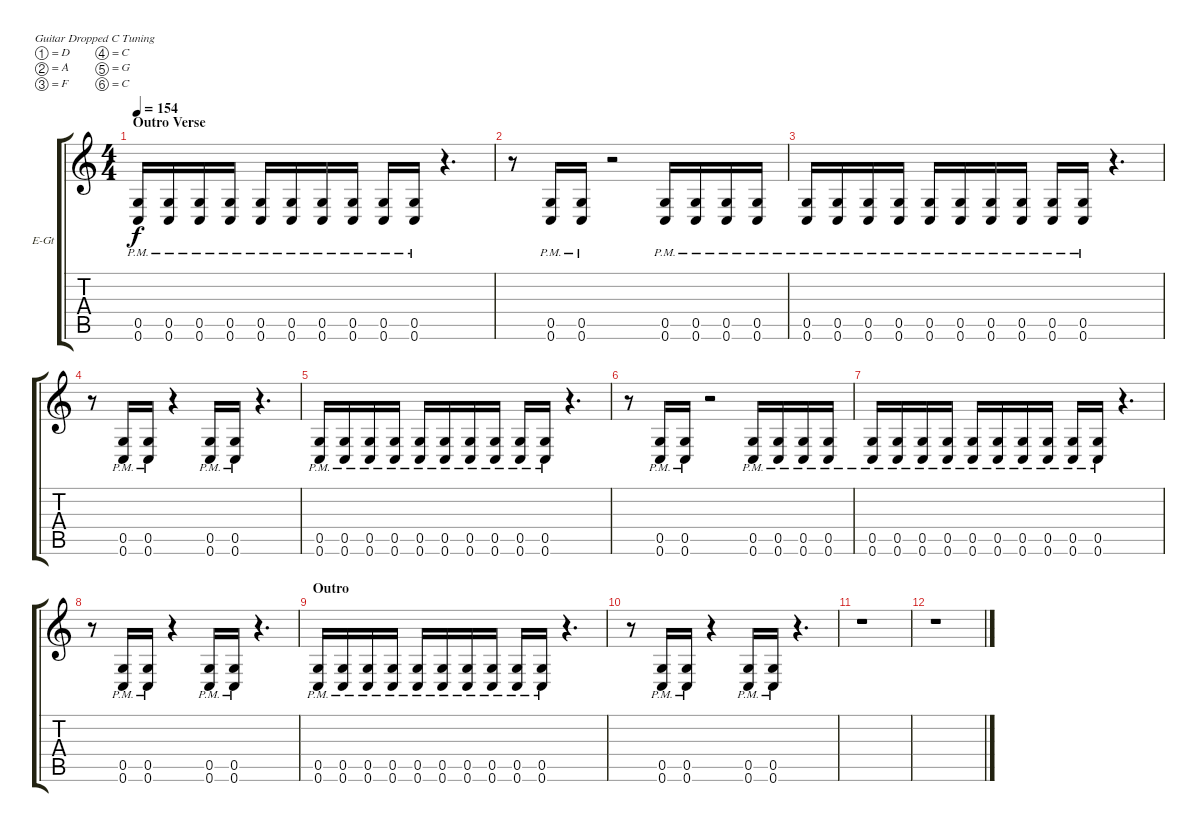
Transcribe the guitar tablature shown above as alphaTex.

\defaultSystemsLayout 4
\bracketExtendMode groupsimilarinstruments
\firstSystemTrackNameOrientation horizontal
\otherSystemsTrackNameOrientation horizontal
\track ("Rhythm Right" "E-Gt") {instrument overdrivenguitar}
\staff {score tabs}
\tuning (D4 A3 F3 C3 G2 C2)
\ts (4 4)
\section ("" "Outro Verse")
\tempo 154
\clef g2
\ks c
(0.6{pm} 0.5{pm}).16{dy f} (0.6{pm} 0.5{pm}).16 (0.6{pm} 0.5{pm}).16 (0.6{pm} 0.5{pm}).16 (0.6{pm} 0.5{pm}).16 (0.6{pm} 0.5{pm}).16 (0.6{pm} 0.5{pm}).16 (0.6{pm} 0.5{pm}).16 (0.6{pm} 0.5{pm}).16 (0.6{pm} 0.5{pm}).16 r.4{d} |
r.8 (0.6{pm} 0.5{pm}).16 (0.6{pm} 0.5{pm}).16 r.2 (0.6{pm} 0.5{pm}).16 (0.6{pm} 0.5{pm}).16 (0.6{pm} 0.5{pm}).16 (0.6{pm} 0.5{pm}).16 |
(0.6{pm} 0.5{pm}).16 (0.6{pm} 0.5{pm}).16 (0.6{pm} 0.5{pm}).16 (0.6{pm} 0.5{pm}).16 (0.6{pm} 0.5{pm}).16 (0.6{pm} 0.5{pm}).16 (0.6{pm} 0.5{pm}).16 (0.6{pm} 0.5{pm}).16 (0.6{pm} 0.5{pm}).16 (0.6{pm} 0.5{pm}).16 r.4{d} |
r.8 (0.6{pm} 0.5{pm}).16 (0.6{pm} 0.5{pm}).16 r.4 (0.6{pm} 0.5{pm}).16 (0.6{pm} 0.5{pm}).16 r.4{d} |
(0.6{pm} 0.5{pm}).16 (0.6{pm} 0.5{pm}).16 (0.6{pm} 0.5{pm}).16 (0.6{pm} 0.5{pm}).16 (0.6{pm} 0.5{pm}).16 (0.6{pm} 0.5{pm}).16 (0.6{pm} 0.5{pm}).16 (0.6{pm} 0.5{pm}).16 (0.6{pm} 0.5{pm}).16 (0.6{pm} 0.5{pm}).16 r.4{d} |
r.8 (0.6{pm} 0.5{pm}).16 (0.6{pm} 0.5{pm}).16 r.2 (0.6{pm} 0.5{pm}).16 (0.6{pm} 0.5{pm}).16 (0.6{pm} 0.5{pm}).16 (0.6{pm} 0.5{pm}).16 |
(0.6{pm} 0.5{pm}).16 (0.6{pm} 0.5{pm}).16 (0.6{pm} 0.5{pm}).16 (0.6{pm} 0.5{pm}).16 (0.6{pm} 0.5{pm}).16 (0.6{pm} 0.5{pm}).16 (0.6{pm} 0.5{pm}).16 (0.6{pm} 0.5{pm}).16 (0.6{pm} 0.5{pm}).16 (0.6{pm} 0.5{pm}).16 r.4{d} |
r.8 (0.6{pm} 0.5{pm}).16 (0.6{pm} 0.5{pm}).16 r.4 (0.6{pm} 0.5{pm}).16 (0.6{pm} 0.5{pm}).16 r.4{d} |
\section ("" "Outro")
(0.6{pm} 0.5{pm}).16 (0.6{pm} 0.5{pm}).16 (0.6{pm} 0.5{pm}).16 (0.6{pm} 0.5{pm}).16 (0.6{pm} 0.5{pm}).16 (0.6{pm} 0.5{pm}).16 (0.6{pm} 0.5{pm}).16 (0.6{pm} 0.5{pm}).16 (0.6{pm} 0.5{pm}).16 (0.6{pm} 0.5{pm}).16 r.4{d} |
r.8 (0.6{pm} 0.5{pm}).16 (0.6{pm} 0.5{pm}).16 r.4 (0.6{pm} 0.5{pm}).16 (0.6{pm} 0.5{pm}).16 r.4{d} |
r.1 |
r.1
